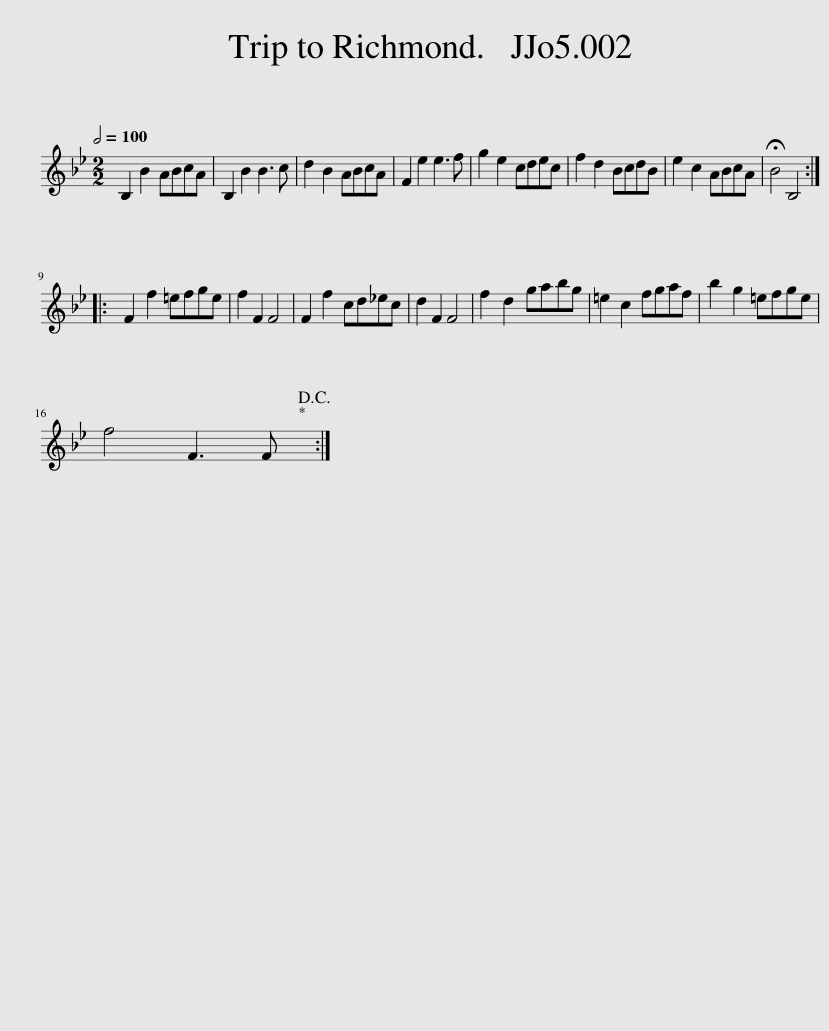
X:1
L:1/8
Q:1/2=100
M:2/2
I:linebreak $
K:Bb
V:1 treble
V:1
 B,2 B2 ABcA | B,2 B2 B3 c | d2 B2 ABcA | F2 e2 e3 f | g2 e2 cdec | %5
 f2 d2 BcdB | e2 c2 ABcA | !fermata!B4 B,4 ::$ F2 f2 =efge | f2 F2 F4 | %10
 F2 f2 cd_ec | d2 F2 F4 | f2 d2 gabg | =e2 c2 fgaf | b2 g2 =efge |$ %15
 f4 F3 F!D.C.! :| %16
